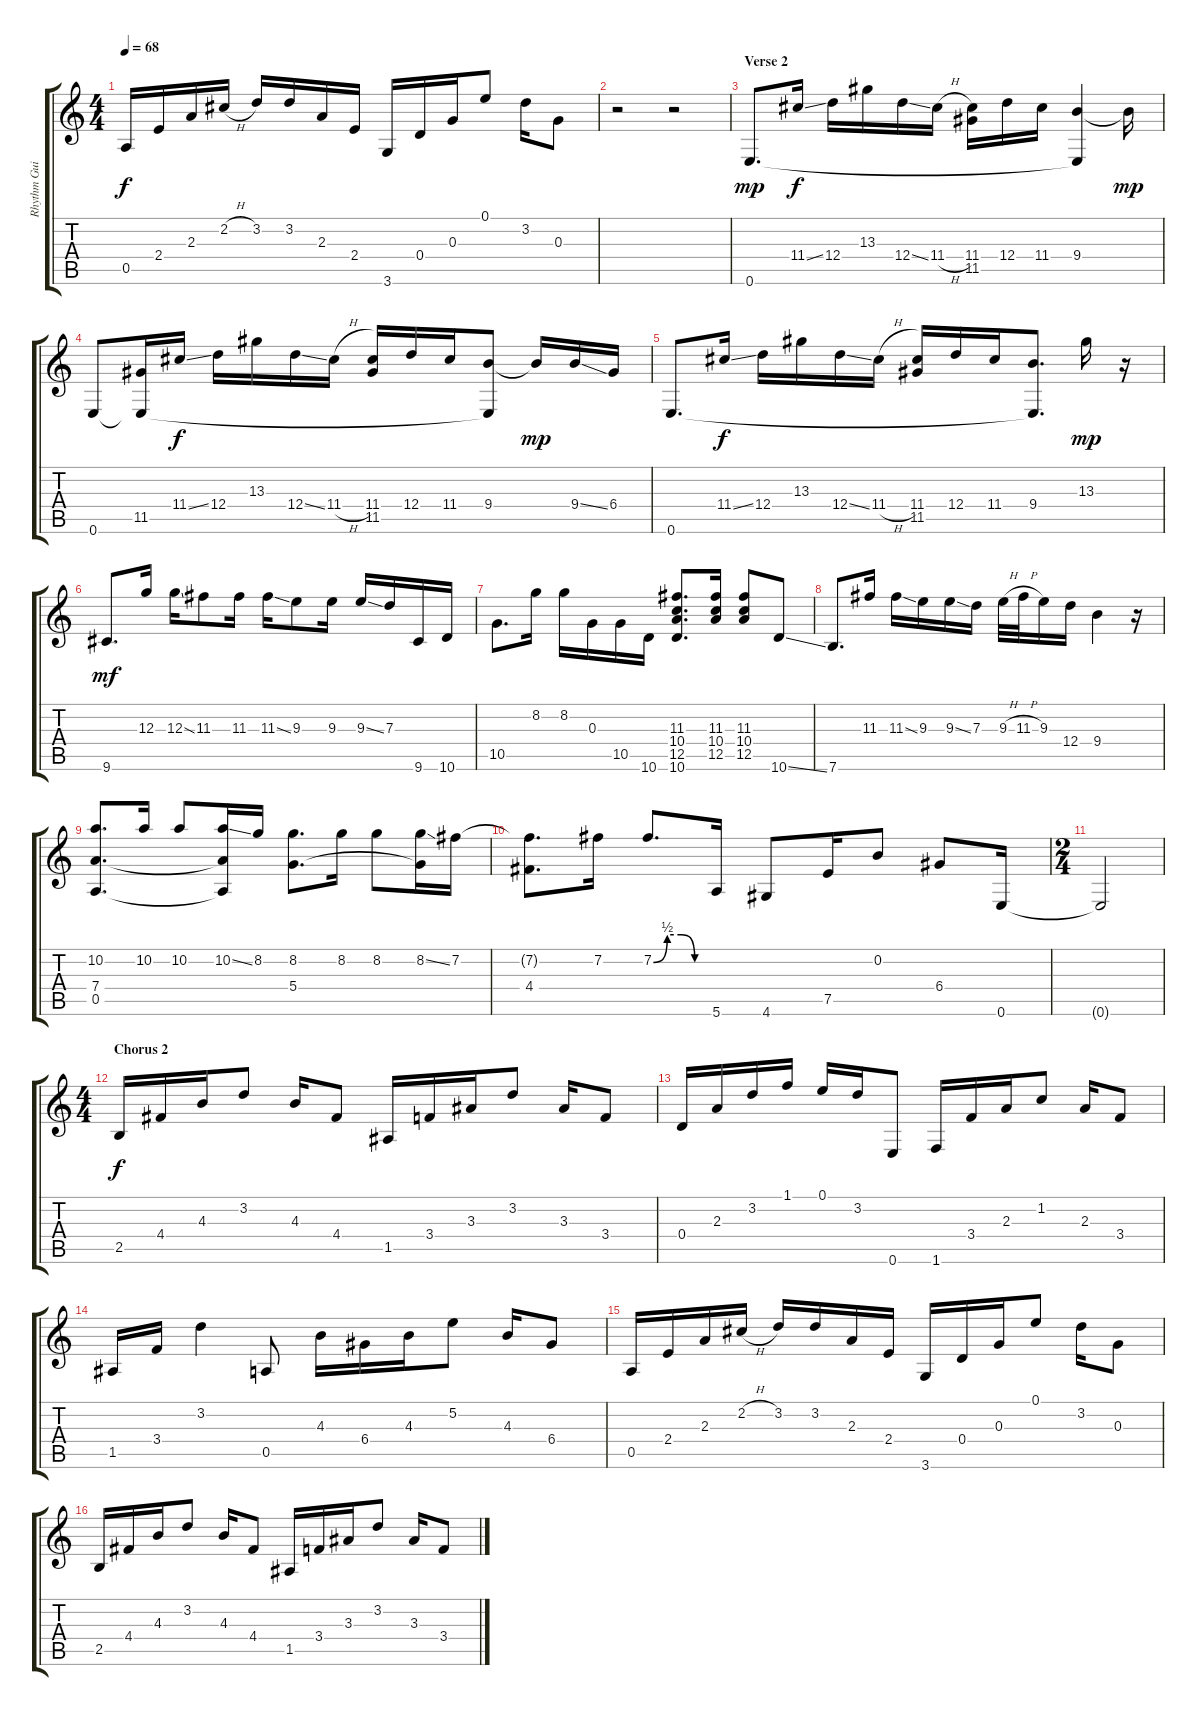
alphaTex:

\track ("Rhythm Guitar - slight flange & overdriv" "Rhythm Gui") {instrument electricguitarclean}
\staff {score tabs}
\tuning (E4 B3 G3 D3 A2 E2) {hide}
\ts (4 4)
\tempo 68
\clef g2
\ks c
0.5.16{dy f} 2.4.16 2.3.16 2.2{h}.16 3.2.16 3.2.16 2.3.16 2.4.16 3.6.16 0.4.16 0.3.16 0.1.8 3.2.16 0.3.8 |
r.2 r.2 |
\section ("" "Verse 2")
0.6.8{d dy mp} 11.4{ss}.16{dy f} 12.4.16 13.3.16 12.4{ss}.16 11.4{h}.16 (11.4 11.5).16 12.4.16 11.4.16 (9.4 0.6{t}).4 9.4{t}.16{dy mp} |
0.6.8 (11.5 0.6{t}).16 11.4{ss}.16{dy f} 12.4.16 13.3.16 12.4{ss}.16 11.4{h}.16 (11.4 11.5).16 12.4.16 11.4.16 (9.4 0.6{t}).8 9.4{t}.16{dy mp} 9.4{ss}.16 6.4.16 |
0.6.8{d} 11.4{ss}.16{dy f} 12.4.16 13.3.16 12.4{ss}.16 11.4{h}.16 (11.4 11.5).16 12.4.16 11.4.16 (9.4 0.6{t}).8{d} 13.3.16{dy mp} r.16 |
9.6.8{d dy mf} 12.3.16 12.3{ss}.16 11.3.8 11.3.16 11.3{ss}.16 9.3.8 9.3.16 9.3{ss}.16 7.3.16 9.6.16 10.6.16 |
10.5.8{d} 8.2.16 8.2.16 0.3.16 10.5.16 10.6.16 (11.3 10.4 12.5 10.6).8{d} (11.3 10.4 12.5).16 (11.3 10.4 12.5).8 10.6{ss}.8 |
7.6.8{d} 11.3.16 11.3{ss}.16 9.3.16 9.3{ss}.16 7.3.16 9.3{h}.32 11.3{h}.32 9.3.16 12.4.16 9.4.4 r.16 |
(10.2 7.4 0.5).8{d} 10.2.16 10.2.8 (10.2{ss} 7.4{t} 0.5{t}).16 8.2.16 (8.2 5.4).8{d} 8.2.16 8.2.8 (8.2{ss} 5.4{t}).16 7.2.16 |
(7.2{t} 4.4).8{d} 7.2.16 7.2{be (custom 0 0 15 2 30 2 45 0 60 0)}.8{d} 5.6.16 4.6.8 7.5.16 0.2.8 6.4.8 0.6.16 |
\ts (2 4)
0.6{t}.2 |
\ts (4 4)
\section ("" "Chorus 2")
2.5.16{dy f} 4.4.16 4.3.16 3.2.8 4.3.16 4.4.8 1.5.16 3.4.16 3.3.16 3.2.8 3.3.16 3.4.8 |
0.4.16 2.3.16 3.2.16 1.1.16 0.1.16 3.2.16 0.6.8 1.6.16 3.4.16 2.3.16 1.2.8 2.3.16 3.4.8 |
1.5.16 3.4.16 3.2.4 0.5.8 4.3.16 6.4.16 4.3.16 5.2.8 4.3.16 6.4.8 |
0.5.16 2.4.16 2.3.16 2.2{h}.16 3.2.16 3.2.16 2.3.16 2.4.16 3.6.16 0.4.16 0.3.16 0.1.8 3.2.16 0.3.8 |
2.5.16 4.4.16 4.3.16 3.2.8 4.3.16 4.4.8 1.5.16 3.4.16 3.3.16 3.2.8 3.3.16 3.4.8
